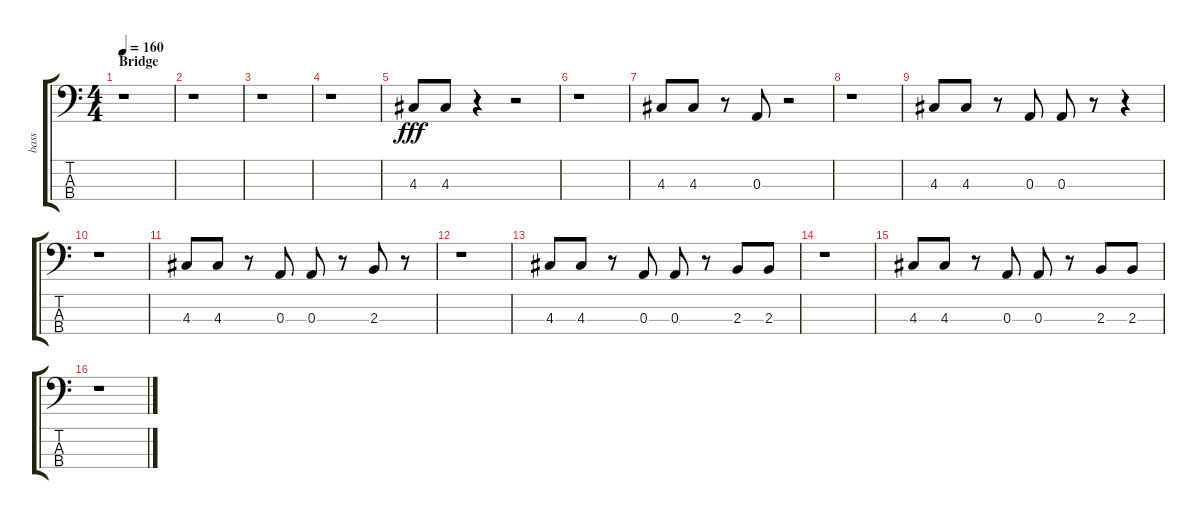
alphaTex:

\track ("bass" "bass") {instrument electricbasspick}
\staff {score tabs}
\tuning (G2 D2 A1 D1) {hide}
\ts (4 4)
\section ("" "Bridge")
\tempo 160
\clef f4
\ks c
r.1{dy f} |
r.1 |
r.1 |
r.1 |
4.3.8{dy fff} 4.3.8 r.4 r.2 |
r.1 |
4.3.8 4.3.8 r.8 0.3.8 r.2 |
r.1 |
4.3.8 4.3.8 r.8 0.3.8 0.3.8 r.8 r.4 |
r.1 |
4.3.8 4.3.8 r.8 0.3.8 0.3.8 r.8 2.3.8 r.8 |
r.1 |
4.3.8 4.3.8 r.8 0.3.8 0.3.8 r.8 2.3.8 2.3.8 |
r.1 |
4.3.8 4.3.8 r.8 0.3.8 0.3.8 r.8 2.3.8 2.3.8 |
r.1
